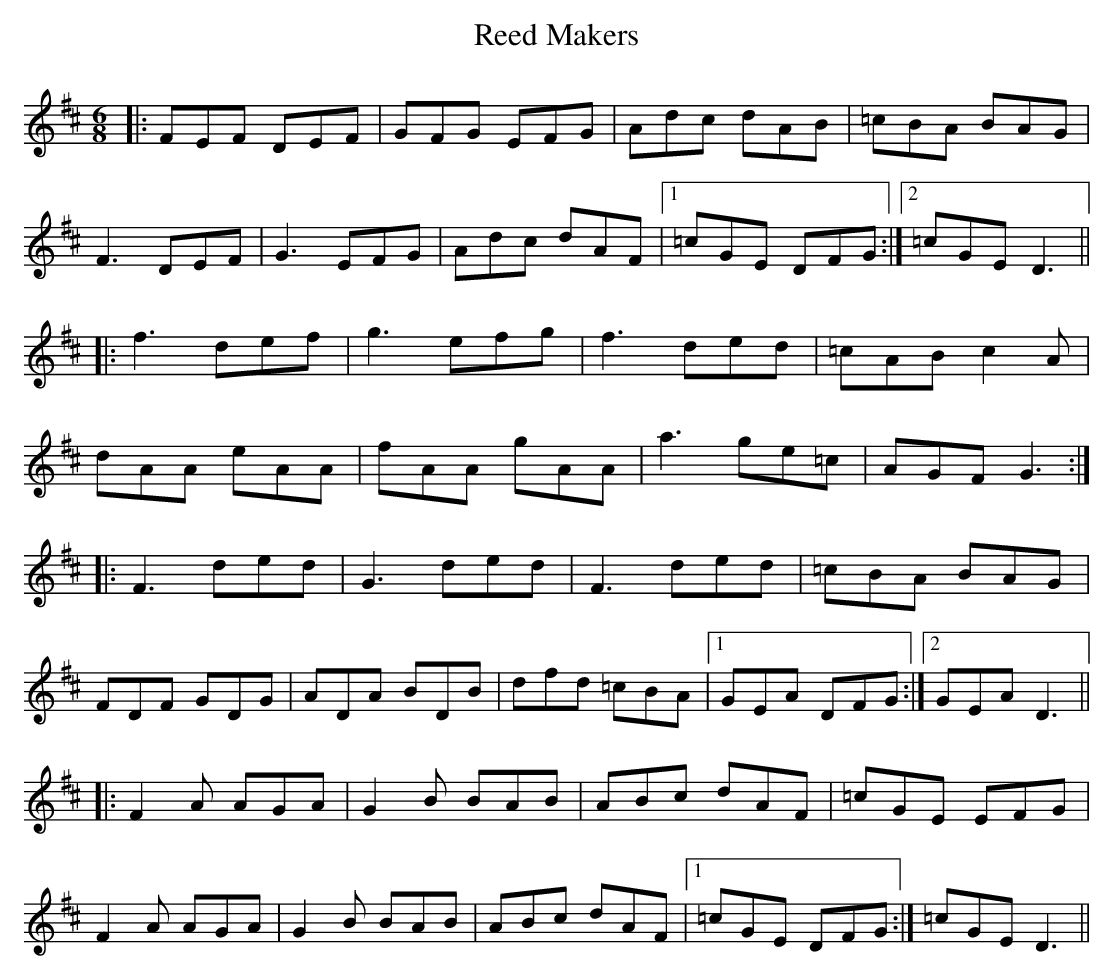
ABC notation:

X:1
T: Reed Makers
M: 6/8
L: 1/8
K: Dmaj
|:FEF DEF|GFG EFG|Adc dAB|=cBA BAG|
F3 DEF|G3 EFG|Adc dAF|1 =cGE DFG:|2 =cGE D3||
|:f3 def|g3 efg|f3 ded|=cAB c2 A|
dAA eAA|fAA gAA|a3 ge=c|AGF G3:|
|:F3 ded|G3 ded|F3 ded|=cBA BAG|
FDF GDG|ADA BDB|dfd =cBA|1 GEA DFG:|2 GEA D3||
|:F2 A AGA|G2 B BAB|ABc dAF|=cGE EFG|
F2 A AGA|G2 B BAB|ABc dAF|1 =cGE DFG:|=cGE D3||
